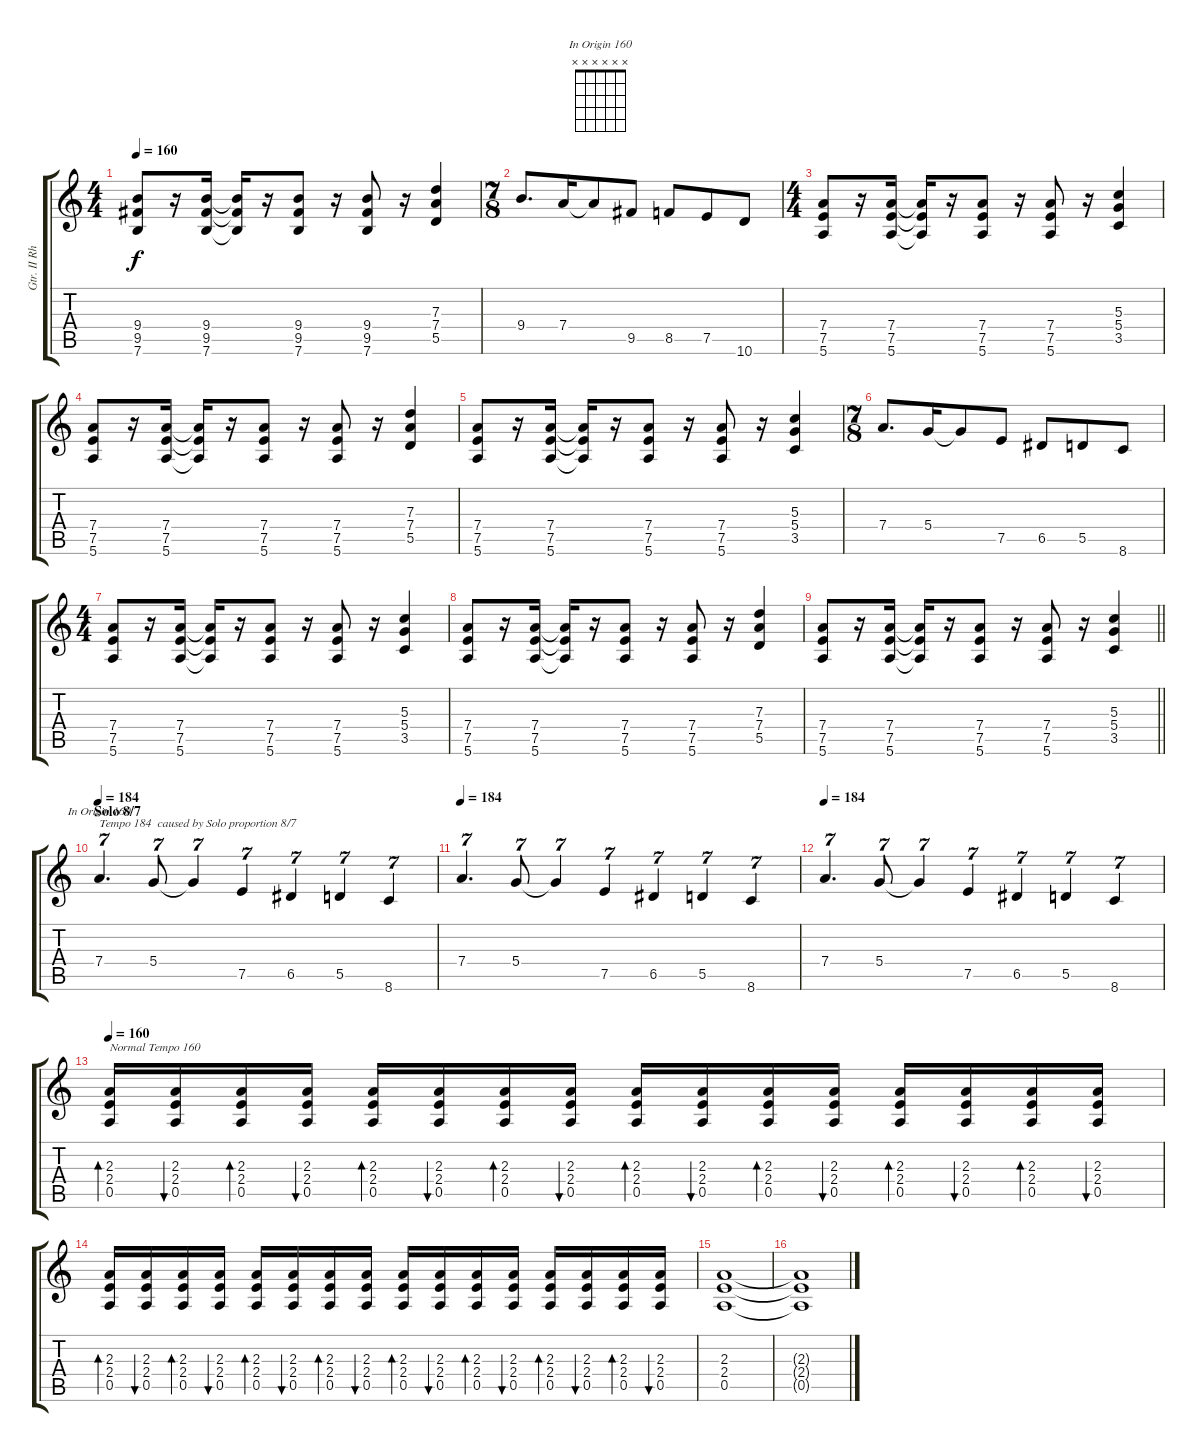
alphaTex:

\track ("Gtr. II Rhytm" "Gtr. II Rh") {instrument overdrivenguitar}
\staff {score tabs}
\tuning (E4 B3 G3 D3 A2 E2) {hide}
\chord ("In Origin 160" x x x x x x)
\ts (4 4)
\tempo 160
\clef g2
\ks c
(9.4 9.5 7.6).8{dy f} r.16 (9.4 9.5 7.6).16 (9.4{t} 9.5{t} 7.6{t}).16 r.16 (9.4 9.5 7.6).8 r.16 (9.4 9.5 7.6).8 r.16 (7.3 7.4 5.5).4 |
\ts (7 8)
9.4.8{d} 7.4.16 7.4{t}.8 9.5.8 8.5.8 7.5.8 10.6.8 |
\ts (4 4)
(7.4 7.5 5.6).8 r.16 (7.4 7.5 5.6).16 (7.4{t} 7.5{t} 5.6{t}).16 r.16 (7.4 7.5 5.6).8 r.16 (7.4 7.5 5.6).8 r.16 (5.3 5.4 3.5).4 |
(7.4 7.5 5.6).8 r.16 (7.4 7.5 5.6).16 (7.4{t} 7.5{t} 5.6{t}).16 r.16 (7.4 7.5 5.6).8 r.16 (7.4 7.5 5.6).8 r.16 (7.3 7.4 5.5).4 |
(7.4 7.5 5.6).8 r.16 (7.4 7.5 5.6).16 (7.4{t} 7.5{t} 5.6{t}).16 r.16 (7.4 7.5 5.6).8 r.16 (7.4 7.5 5.6).8 r.16 (5.3 5.4 3.5).4 |
\ts (7 8)
7.4.8{d} 5.4.16 5.4{t}.8 7.5.8 6.5.8 5.5.8 8.6.8 |
\ts (4 4)
(7.4 7.5 5.6).8 r.16 (7.4 7.5 5.6).16 (7.4{t} 7.5{t} 5.6{t}).16 r.16 (7.4 7.5 5.6).8 r.16 (7.4 7.5 5.6).8 r.16 (5.3 5.4 3.5).4 |
(7.4 7.5 5.6).8 r.16 (7.4 7.5 5.6).16 (7.4{t} 7.5{t} 5.6{t}).16 r.16 (7.4 7.5 5.6).8 r.16 (7.4 7.5 5.6).8 r.16 (7.3 7.4 5.5).4 |
\barLineRight lightlight
(7.4 7.5 5.6).8 r.16 (7.4 7.5 5.6).16 (7.4{t} 7.5{t} 5.6{t}).16 r.16 (7.4 7.5 5.6).8 r.16 (7.4 7.5 5.6).8 r.16 (5.3 5.4 3.5).4 |
\section ("" "Solo 8/7")
\tempo 184
7.4.4{d tu (7 4) ch "In Origin 160" txt "Tempo 184  caused by Solo proportion 8/7"} 5.4.8{tu (7 4)} 5.4{t}.4{tu (7 4)} 7.5.4{tu (7 4)} 6.5.4{tu (7 4)} 5.5.4{tu (7 4)} 8.6.4{tu (7 4)} |
\tempo 184
7.4.4{d tu (7 4)} 5.4.8{tu (7 4)} 5.4{t}.4{tu (7 4)} 7.5.4{tu (7 4)} 6.5.4{tu (7 4)} 5.5.4{tu (7 4)} 8.6.4{tu (7 4)} |
\tempo 184
7.4.4{d tu (7 4)} 5.4.8{tu (7 4)} 5.4{t}.4{tu (7 4)} 7.5.4{tu (7 4)} 6.5.4{tu (7 4)} 5.5.4{tu (7 4)} 8.6.4{tu (7 4)} |
\tempo 160
(2.3 2.4 0.5).16{bd 60 txt "Normal Tempo 160" volume 11} (2.3 2.4 0.5).16{bu 60} (2.3 2.4 0.5).16{bd 60} (2.3 2.4 0.5).16{bu 60} (2.3 2.4 0.5).16{bd 60} (2.3 2.4 0.5).16{bu 60} (2.3 2.4 0.5).16{bd 60} (2.3 2.4 0.5).16{bu 60} (2.3 2.4 0.5).16{bd 60} (2.3 2.4 0.5).16{bu 60} (2.3 2.4 0.5).16{bd 60} (2.3 2.4 0.5).16{bu 60} (2.3 2.4 0.5).16{bd 60} (2.3 2.4 0.5).16{bu 60} (2.3 2.4 0.5).16{bd 60} (2.3 2.4 0.5).16{bu 60} |
(2.3 2.4 0.5).16{bd 60 volume 11} (2.3 2.4 0.5).16{bu 60} (2.3 2.4 0.5).16{bd 60} (2.3 2.4 0.5).16{bu 60} (2.3 2.4 0.5).16{bd 60} (2.3 2.4 0.5).16{bu 60} (2.3 2.4 0.5).16{bd 60} (2.3 2.4 0.5).16{bu 60} (2.3 2.4 0.5).16{bd 60} (2.3 2.4 0.5).16{bu 60} (2.3 2.4 0.5).16{bd 60} (2.3 2.4 0.5).16{bu 60} (2.3 2.4 0.5).16{bd 60} (2.3 2.4 0.5).16{bu 60} (2.3 2.4 0.5).16{bd 60} (2.3 2.4 0.5).16{bu 60} |
(2.3 2.4 0.5).1{volume 14} |
(2.3{t} 2.4{t} 0.5{t}).1
